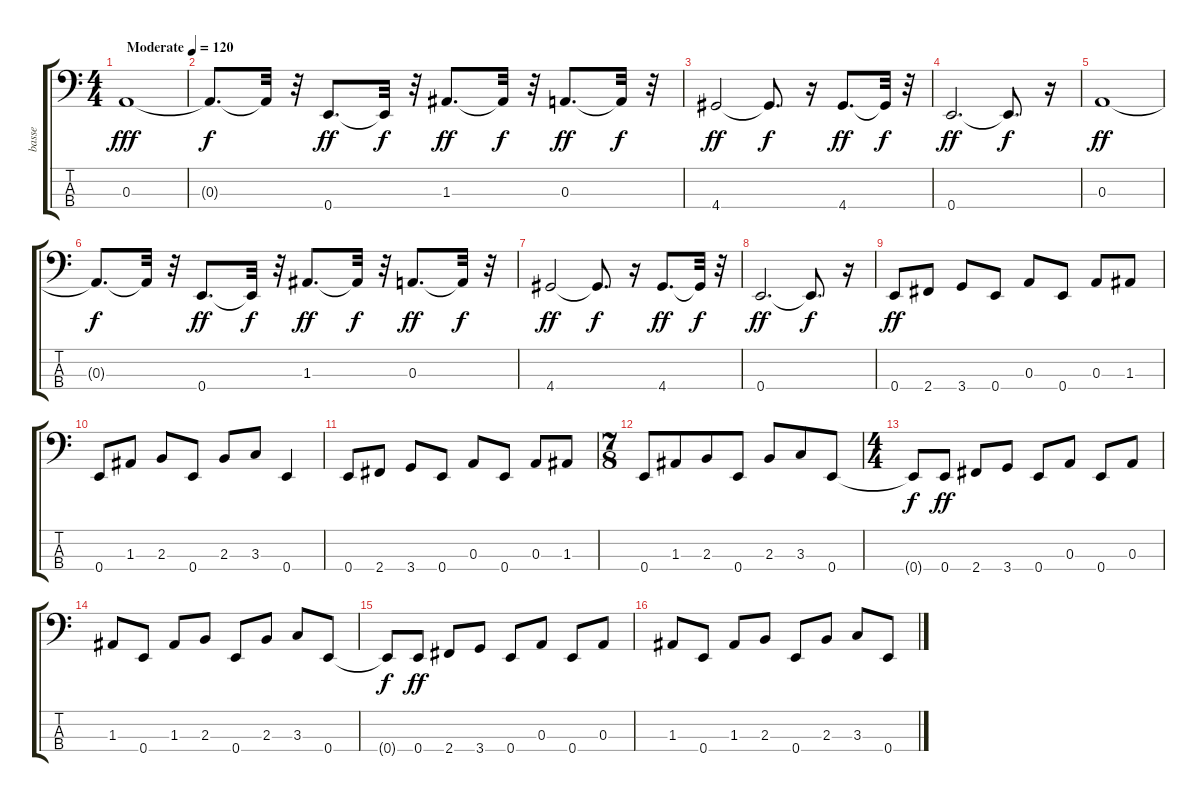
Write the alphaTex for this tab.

\track ("basse" "basse") {instrument electricbassfinger}
\staff {score tabs}
\tuning (G2 D2 A1 E1) {hide}
\ts (4 4)
\tempo (120 "Moderate")
\clef f4
\ks c
0.3.1{dy fff instrument electricbassfinger} |
0.3{t}.8{d dy f} 0.3{t}.32 r.32 0.4.8{d dy ff} 0.4{t}.32{dy f} r.32 1.3.8{d dy ff} 1.3{t}.32{dy f} r.32 0.3.8{d dy ff} 0.3{t}.32{dy f} r.32 |
4.4.2{dy ff} 4.4{t}.8{d dy f} r.16 4.4.8{d dy ff} 4.4{t}.32{dy f} r.32 |
0.4.2{d dy ff} 0.4{t}.8{d dy f} r.16 |
0.3.1{dy ff} |
0.3{t}.8{d dy f} 0.3{t}.32 r.32 0.4.8{d dy ff} 0.4{t}.32{dy f} r.32 1.3.8{d dy ff} 1.3{t}.32{dy f} r.32 0.3.8{d dy ff} 0.3{t}.32{dy f} r.32 |
4.4.2{dy ff} 4.4{t}.8{d dy f} r.16 4.4.8{d dy ff} 4.4{t}.32{dy f} r.32 |
0.4.2{d dy ff} 0.4{t}.8{d dy f} r.16 |
0.4.8{dy ff} 2.4.8 3.4.8 0.4.8 0.3.8 0.4.8 0.3.8 1.3.8 |
0.4.8 1.3.8 2.3.8 0.4.8 2.3.8 3.3.8 0.4.4 |
0.4.8 2.4.8 3.4.8 0.4.8 0.3.8 0.4.8 0.3.8 1.3.8 |
\ts (7 8)
0.4.8 1.3.8 2.3.8 0.4.8 2.3.8 3.3.8 0.4.8 |
\ts (4 4)
0.4{t}.8{dy f} 0.4.8{dy ff} 2.4.8 3.4.8 0.4.8 0.3.8 0.4.8 0.3.8 |
1.3.8 0.4.8 1.3.8 2.3.8 0.4.8 2.3.8 3.3.8 0.4.8 |
0.4{t}.8{dy f} 0.4.8{dy ff} 2.4.8 3.4.8 0.4.8 0.3.8 0.4.8 0.3.8 |
1.3.8 0.4.8 1.3.8 2.3.8 0.4.8 2.3.8 3.3.8 0.4.8
